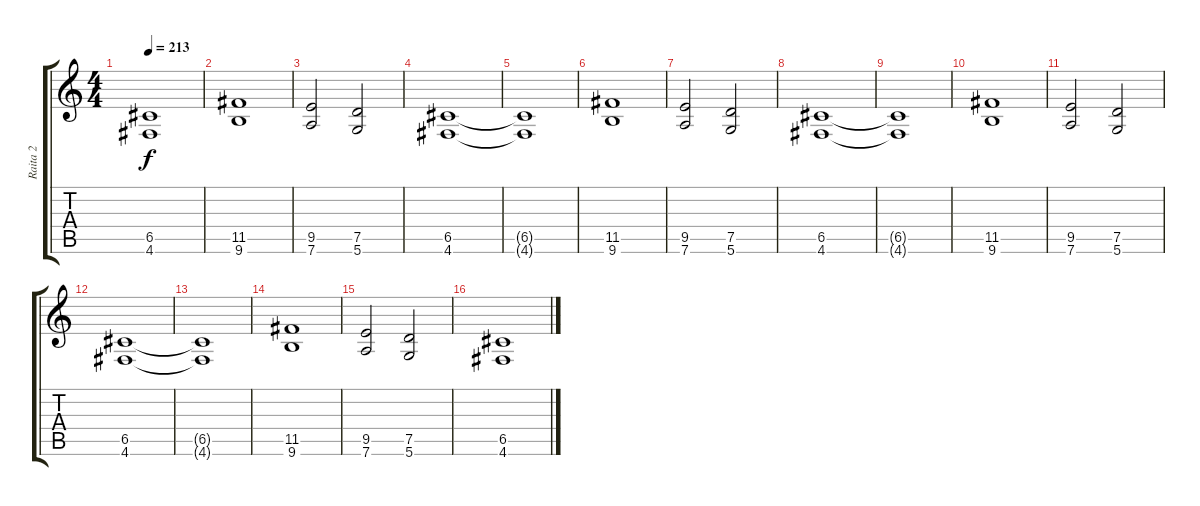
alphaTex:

\track ("Raita 2" "Raita 2") {instrument distortionguitar}
\staff {score tabs}
\tuning (D4 A3 F3 C3 G2 D2) {hide}
\ts (4 4)
\tempo 213
\clef g2
\ks c
(6.5{t} 4.6{t}).1{dy f} |
(11.5 9.6).1 |
(9.5 7.6).2 (7.5 5.6).2 |
(6.5 4.6).1 |
(6.5{t} 4.6{t}).1 |
(11.5 9.6).1 |
(9.5 7.6).2 (7.5 5.6).2 |
(6.5 4.6).1 |
(6.5{t} 4.6{t}).1 |
(11.5 9.6).1 |
(9.5 7.6).2 (7.5 5.6).2 |
(6.5 4.6).1 |
(6.5{t} 4.6{t}).1 |
(11.5 9.6).1 |
(9.5 7.6).2 (7.5 5.6).2 |
(6.5 4.6).1
